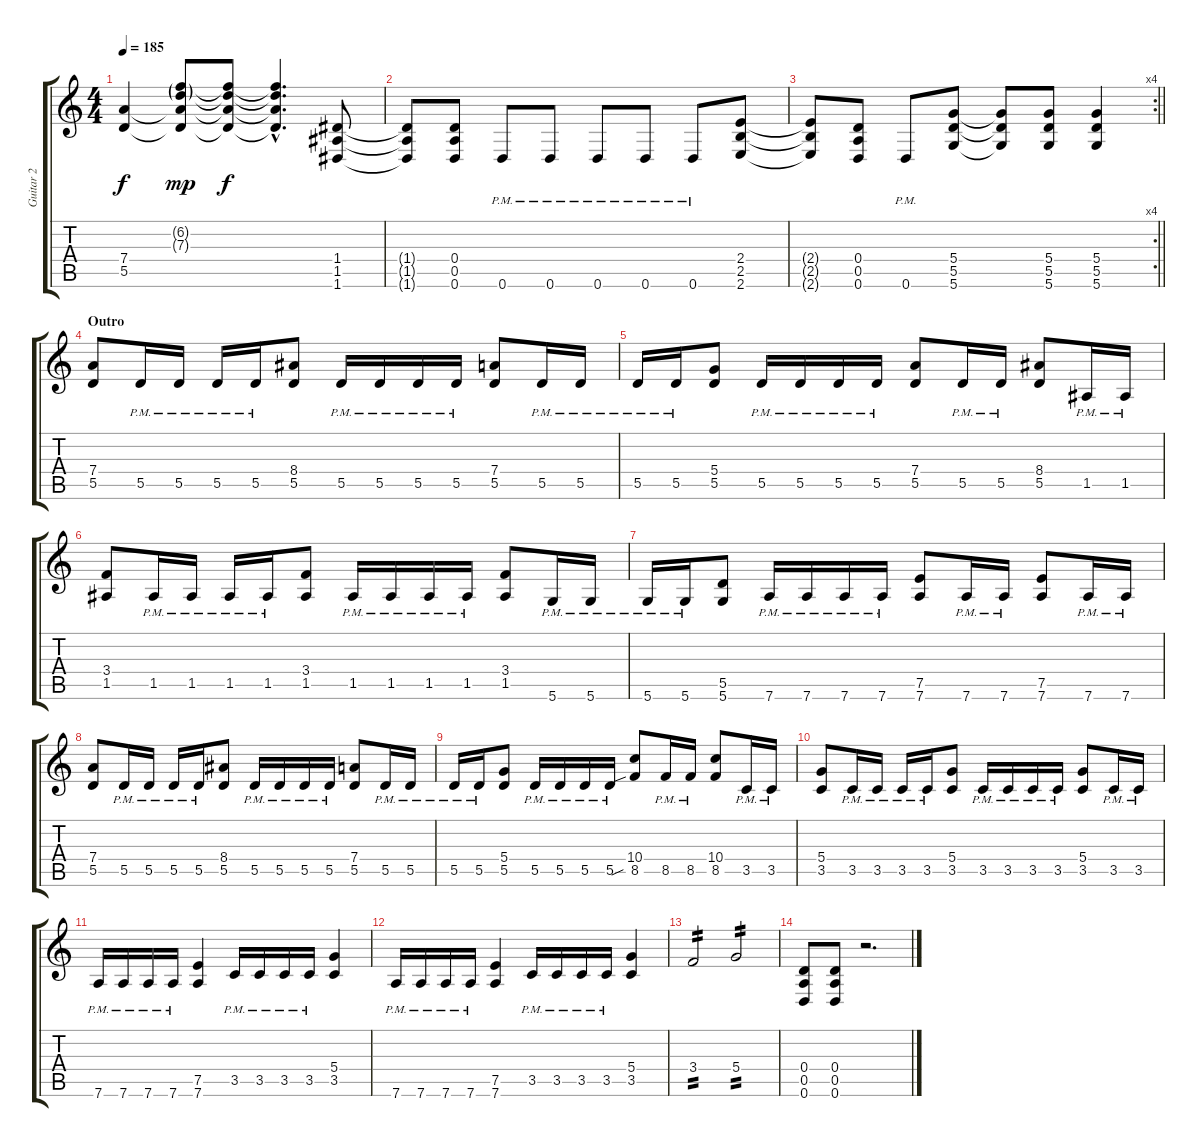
\track ("Guitar 2" "Guitar 2") {instrument overdrivenguitar}
\staff {score tabs}
\tuning (E4 B3 G3 D3 A2 D2) {hide}
\ts (4 4)
\tempo 185
\clef g2
\ks c
(7.4{t} 5.5{t}).4{dy f} (6.2{g} 7.3{g} 7.4{t} 5.5{t}).8{dy mp} (6.2{t} 7.3{t} 7.4{t} 5.5{t}).8{dy f} (6.2{hac t} 7.3{hac t} 7.4{hac t} 5.5{hac t}).4{d} (1.4 1.5 1.6).8 |
(1.4{t} 1.5{t} 1.6{t}).8 (0.4 0.5 0.6).8 0.6{pm}.8 0.6{pm}.8 0.6{pm}.8 0.6{pm}.8 0.6{pm}.8 (2.4 2.5 2.6).8 |
\rc 4
\barLineRight lightlight
(2.4{t} 2.5{t} 2.6{t}).8 (0.4 0.5 0.6).8 0.6{pm}.8 (5.4 5.5 5.6).8 (5.4{t} 5.5{t} 5.6{t}).8 (5.4 5.5 5.6).8 (5.4 5.5 5.6).4 |
\section ("" "Outro")
(7.4 5.5).8 5.5{pm}.16 5.5{pm}.16 5.5{pm}.16 5.5{pm}.16 (8.4 5.5).8 5.5{pm}.16 5.5{pm}.16 5.5{pm}.16 5.5{pm}.16 (7.4 5.5).8 5.5{pm}.16 5.5{pm}.16 |
5.5{pm}.16 5.5{pm}.16 (5.4 5.5).8 5.5{pm}.16 5.5{pm}.16 5.5{pm}.16 5.5{pm}.16 (7.4 5.5).8 5.5{pm}.16 5.5{pm}.16 (8.4 5.5).8 1.5{pm}.16 1.5{pm}.16 |
(3.4 1.5).8 1.5{pm}.16 1.5{pm}.16 1.5{pm}.16 1.5{pm}.16 (3.4 1.5).8 1.5{pm}.16 1.5{pm}.16 1.5{pm}.16 1.5{pm}.16 (3.4 1.5).8 5.6{pm}.16 5.6{pm}.16 |
5.6{pm}.16 5.6{pm}.16 (5.5 5.6).8 7.6{pm}.16 7.6{pm}.16 7.6{pm}.16 7.6{pm}.16 (7.5 7.6).8 7.6{pm}.16 7.6{pm}.16 (7.5 7.6).8 7.6{pm}.16 7.6{pm}.16 |
(7.4 5.5).8 5.5{pm}.16 5.5{pm}.16 5.5{pm}.16 5.5{pm}.16 (8.4 5.5).8 5.5{pm}.16 5.5{pm}.16 5.5{pm}.16 5.5{pm}.16 (7.4 5.5).8 5.5{pm}.16 5.5{pm}.16 |
5.5{pm}.16 5.5{pm}.16 (5.4 5.5).8 5.5{pm}.16 5.5{pm}.16 5.5{pm}.16 5.5{pm}.16 (10.4 8.5{sib}).8 8.5{pm}.16 8.5{pm}.16 (10.4 8.5).8 3.5{pm}.16 3.5{pm}.16 |
(5.4 3.5).8 3.5{pm}.16 3.5{pm}.16 3.5{pm}.16 3.5{pm}.16 (5.4 3.5).8 3.5{pm}.16 3.5{pm}.16 3.5{pm}.16 3.5{pm}.16 (5.4 3.5).8 3.5{pm}.16 3.5{pm}.16 |
7.6{pm}.16 7.6{pm}.16 7.6{pm}.16 7.6{pm}.16 (7.5 7.6).4 3.5{pm}.16 3.5{pm}.16 3.5{pm}.16 3.5{pm}.16 (5.4 3.5).4 |
7.6{pm}.16 7.6{pm}.16 7.6{pm}.16 7.6{pm}.16 (7.5 7.6).4 3.5{pm}.16 3.5{pm}.16 3.5{pm}.16 3.5{pm}.16 (5.4 3.5).4 |
3.4.2{tp 2} 5.4.2{tp 2} |
(0.4 0.5 0.6).8 (0.4 0.5 0.6).8 r.2{d}
